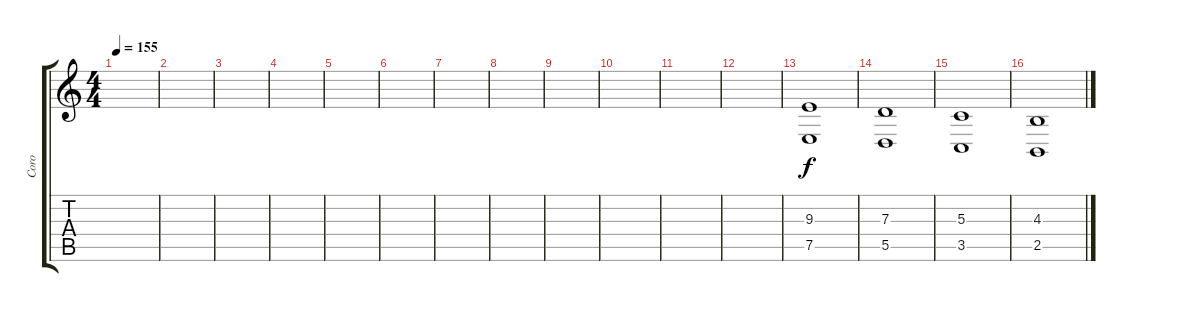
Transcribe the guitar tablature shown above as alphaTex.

\track ("Coro" "Coro") {instrument synthvoice}
\staff {score tabs}
\tuning (E4 B3 G3 D3 A2 E2) {hide}
\ts (4 4)
\tempo 155
\clef g2
\ks c
|
|
|
|
|
|
|
|
|
|
|
|
(9.3 7.5).1 |
(7.3 5.5).1 |
(5.3 3.5).1 |
(4.3 2.5).1
